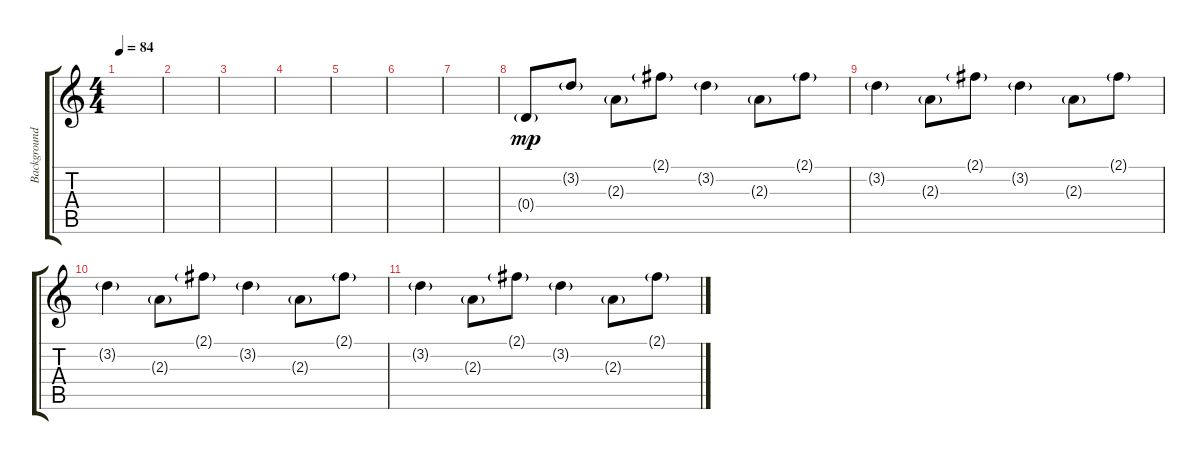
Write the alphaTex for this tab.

\track ("Background Guitar II (+Delay)" "Background") {instrument overdrivenguitar}
\staff {score tabs}
\tuning (E4 B3 G3 D3 A2 E2) {hide}
\ts (4 4)
\tempo 84
\clef g2
\ks c
|
|
|
|
|
|
|
0.4{g}.8{dy mp} 3.2{g}.8 2.3{g}.8 2.1{g}.8 3.2{g}.4 2.3{g}.8 2.1{g}.8 |
3.2{g}.4 2.3{g}.8 2.1{g}.8 3.2{g}.4 2.3{g}.8 2.1{g}.8 |
3.2{g}.4 2.3{g}.8 2.1{g}.8 3.2{g}.4 2.3{g}.8 2.1{g}.8 |
3.2{g}.4 2.3{g}.8 2.1{g}.8 3.2{g}.4 2.3{g}.8 2.1{g}.8
